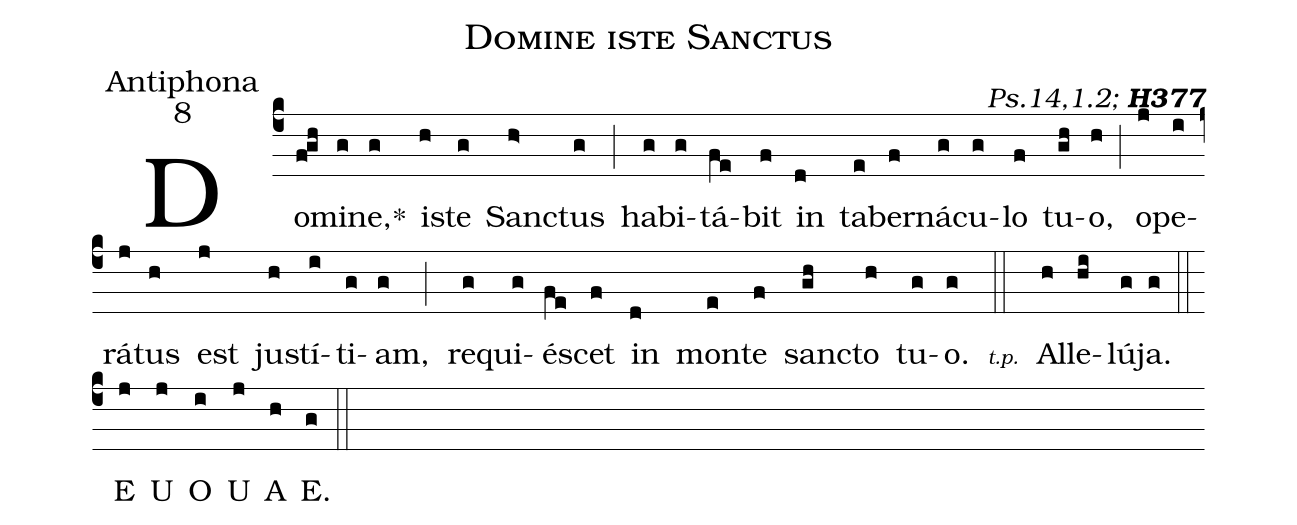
name:Domine iste Sanctus;
office-part:Antiphona;
mode:8;
commentary:{\itshape\mdseries  Ps.14,1.2;\/}  {\bfseries H377};
%%
(c4) Do(f!gh)mi(g)ne,<sp>*</sp>(g) i(h)ste(g) San(h>)ctus(g) (;)
ha(g)bi(g)tá(fe)bit(f) in(d) ta(e)ber(f)ná(g)cu(g)lo(f) tu(gh)o,(h) (;)
o(j)pe(i)rá(j)tus(h) est(j) ju(h)stí(i)ti(g)am,(g) (;)
re(g)qui(g)é(fe)scet(f) in(d) mon(e)te(f) san(gh)cto(h) tu(g)o.(g) (::)
<v>{\scriptsize \itshape t.p.\ }</v> Al(h)le(hi)lú(g)ja.(g) (::)
<eu> E(j) U(j) O(i) U(j) A(h) E.(g) </eu> (::)
